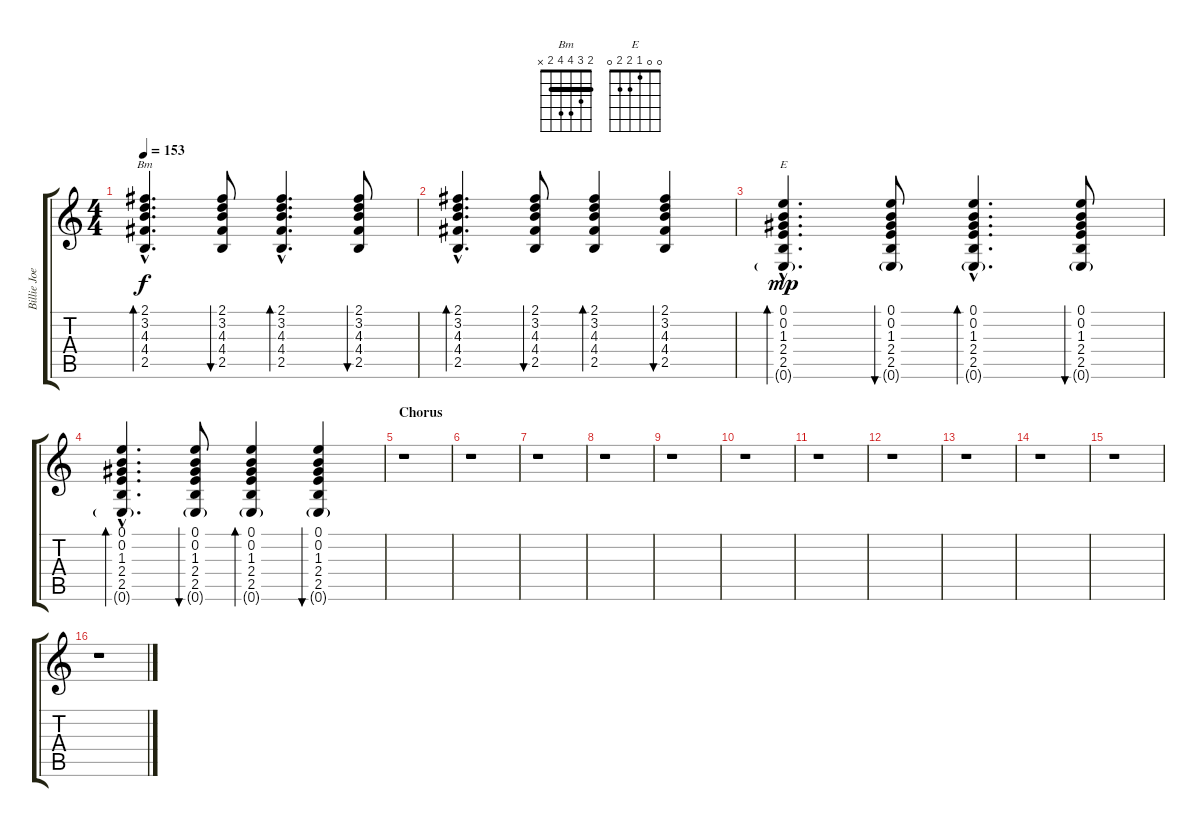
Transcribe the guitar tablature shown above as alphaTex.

\track ("Billie Joe Armstrong (Acoustic Guitar 2)" "Billie Joe") {instrument acousticguitarsteel}
\staff {score tabs}
\tuning (E4 B3 G3 D3 A2 E2) {hide}
\chord ("Bm" 2 3 4 4 2 x) {barre 2}
\chord ("E" 0 0 1 2 2 0)
\ts (4 4)
\tempo 153
\clef g2
\ks c
(2.1{hac} 3.2{hac} 4.3{hac} 4.4{hac} 2.5{hac}).4{d bd 60 ch "Bm" dy f} (2.1 3.2 4.3 4.4 2.5).8{bu 60} (2.1{hac} 3.2{hac} 4.3{hac} 4.4{hac} 2.5{hac}).4{d bd 60} (2.1 3.2 4.3 4.4 2.5).8{bu 60} |
(2.1{hac} 3.2{hac} 4.3{hac} 4.4{hac} 2.5{hac}).4{d bd 60} (2.1 3.2 4.3 4.4 2.5).8{bu 60} (2.1 3.2 4.3 4.4 2.5).4{bd 60} (2.1 3.2 4.3 4.4 2.5).4{bu 60} |
(0.1{hac} 0.2{hac} 1.3{hac} 2.4{hac} 2.5{hac} 0.6{g hac}).4{d bd 60 ch "E" dy mp} (0.1 0.2 1.3 2.4 2.5 0.6{g}).8{bu 60} (0.1{hac} 0.2{hac} 1.3{hac} 2.4{hac} 2.5{hac} 0.6{g hac}).4{d bd 60} (0.1 0.2 1.3 2.4 2.5 0.6{g}).8{bu 60} |
(0.1{hac} 0.2{hac} 1.3{hac} 2.4{hac} 2.5{hac} 0.6{g hac}).4{d bd 60} (0.1 0.2 1.3 2.4 2.5 0.6{g}).8{bu 60} (0.1 0.2 1.3 2.4 2.5 0.6{g}).4{bd 60} (0.1 0.2 1.3 2.4 2.5 0.6{g}).4{bu 60} |
\section ("" "Chorus")
r.1 |
r.1 |
r.1 |
r.1 |
r.1 |
r.1 |
r.1 |
r.1 |
r.1 |
r.1 |
r.1 |
r.1
